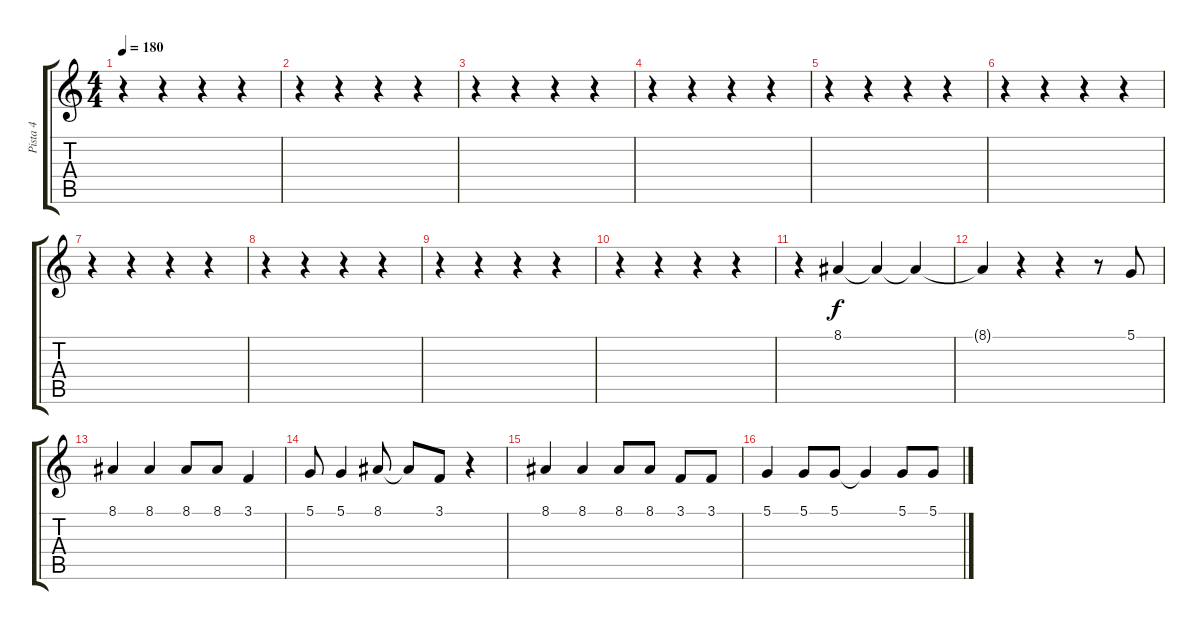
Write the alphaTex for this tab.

\track ("Pista 4" "Pista 4") {instrument harmonica}
\staff {score tabs}
\tuning (D4 A3 F3 C3 G2 D2) {hide}
\ts (4 4)
\tempo 180
\clef g2
\ks c
r.4{dy f} r.4 r.4 r.4 |
r.4 r.4 r.4 r.4 |
r.4 r.4 r.4 r.4 |
r.4 r.4 r.4 r.4 |
r.4 r.4 r.4 r.4 |
r.4 r.4 r.4 r.4 |
r.4 r.4 r.4 r.4 |
r.4 r.4 r.4 r.4 |
r.4 r.4 r.4 r.4 |
r.4 r.4 r.4 r.4 |
r.4 8.1.4 8.1{t}.4 8.1{t}.4 |
8.1{t}.4 r.4 r.4 r.8 5.1.8 |
8.1.4 8.1.4 8.1.8 8.1.8 3.1.4 |
5.1.8 5.1.4 8.1.8 8.1{t}.8 3.1.8 r.4 |
8.1.4 8.1.4 8.1.8 8.1.8 3.1.8 3.1.8 |
5.1.4 5.1.8 5.1.8 5.1{t}.4 5.1.8 5.1.8
